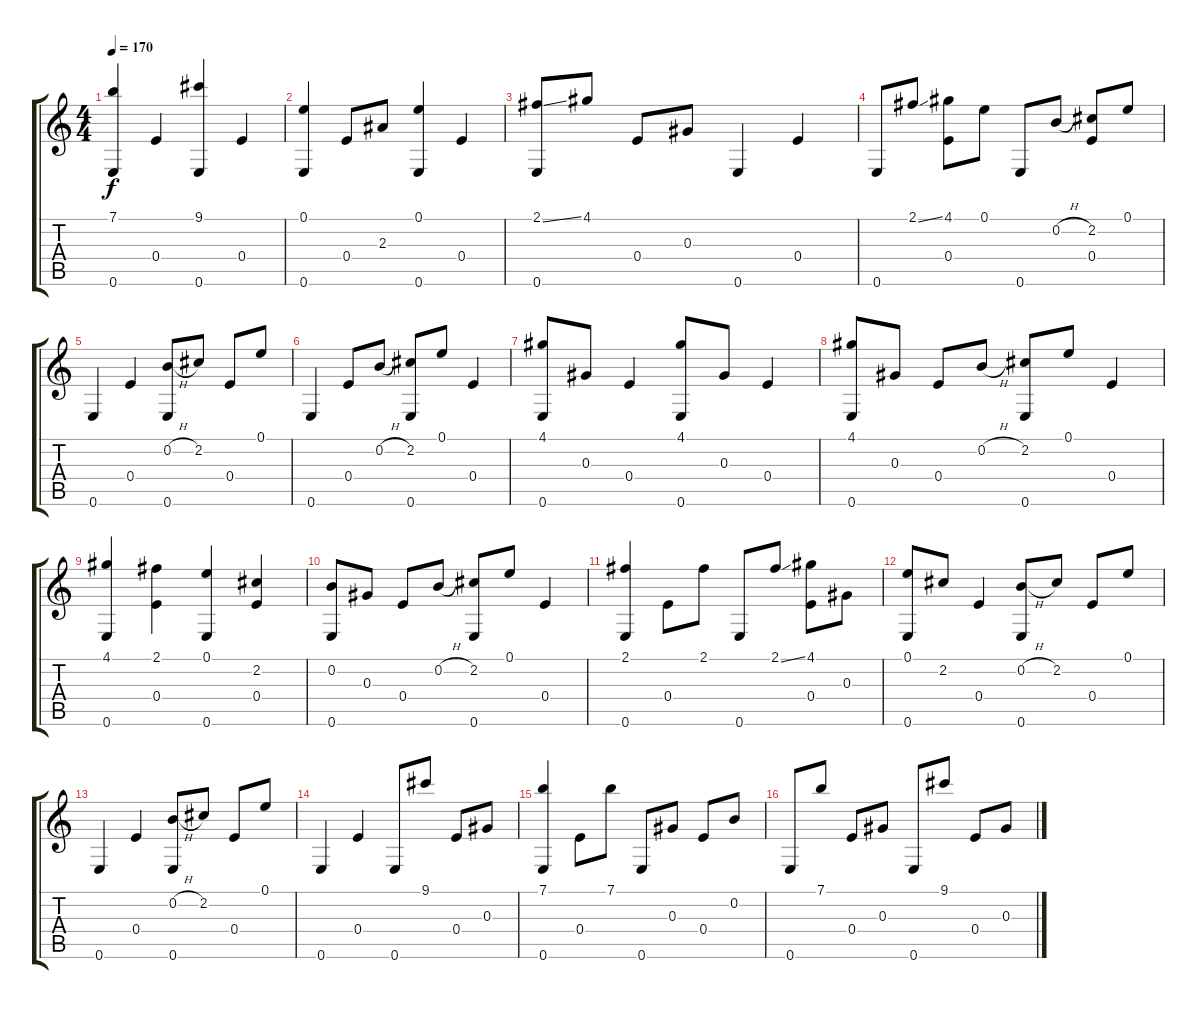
\track "" {instrument acousticguitarnylon}
\staff {score tabs}
\tuning (E4 B3 Ab3 E3 B2 E2) {hide}
\ts (4 4)
\tempo 170
\clef g2
\ks c
(7.1 0.6).4{dy f} 0.4.4 (9.1 0.6).4 0.4.4 |
(0.1 0.6).4 0.4.8 2.3.8 (0.1 0.6).4 0.4.4 |
(2.1{ss} 0.6).8 4.1.8 0.4.8 0.3.8 0.6.4 0.4.4 |
0.6.8 2.1{ss}.8 (4.1 0.4).8 0.1.8 0.6.8 0.2{h}.8 (2.2 0.4).8 0.1.8 |
0.6.4 0.4.4 (0.2{h} 0.6).8 2.2.8 0.4.8 0.1.8 |
0.6.4 0.4.8 0.2{h}.8 (2.2 0.6).8 0.1.8 0.4.4 |
(4.1 0.6).8 0.3.8 0.4.4 (4.1 0.6).8 0.3.8 0.4.4 |
(4.1 0.6).8 0.3.8 0.4.8 0.2{h}.8 (2.2 0.6).8 0.1.8 0.4.4 |
(4.1 0.6).4 (2.1 0.4).4 (0.1 0.6).4 (2.2 0.4).4 |
(0.2 0.6).8 0.3.8 0.4.8 0.2{h}.8 (2.2 0.6).8 0.1.8 0.4.4 |
(2.1 0.6).4 0.4.8 2.1.8 0.6.8 2.1{ss}.8 (4.1 0.4).8 0.3.8 |
(0.1 0.6).8 2.2.8 0.4.4 (0.2{h} 0.6).8 2.2.8 0.4.8 0.1.8 |
0.6.4 0.4.4 (0.2{h} 0.6).8 2.2.8 0.4.8 0.1.8 |
0.6.4 0.4.4 0.6.8 9.1.8 0.4.8 0.3.8 |
(7.1 0.6).4 0.4.8 7.1.8 0.6.8 0.3.8 0.4.8 0.2.8 |
0.6.8 7.1.8 0.4.8 0.3.8 0.6.8 9.1.8 0.4.8 0.3.8
